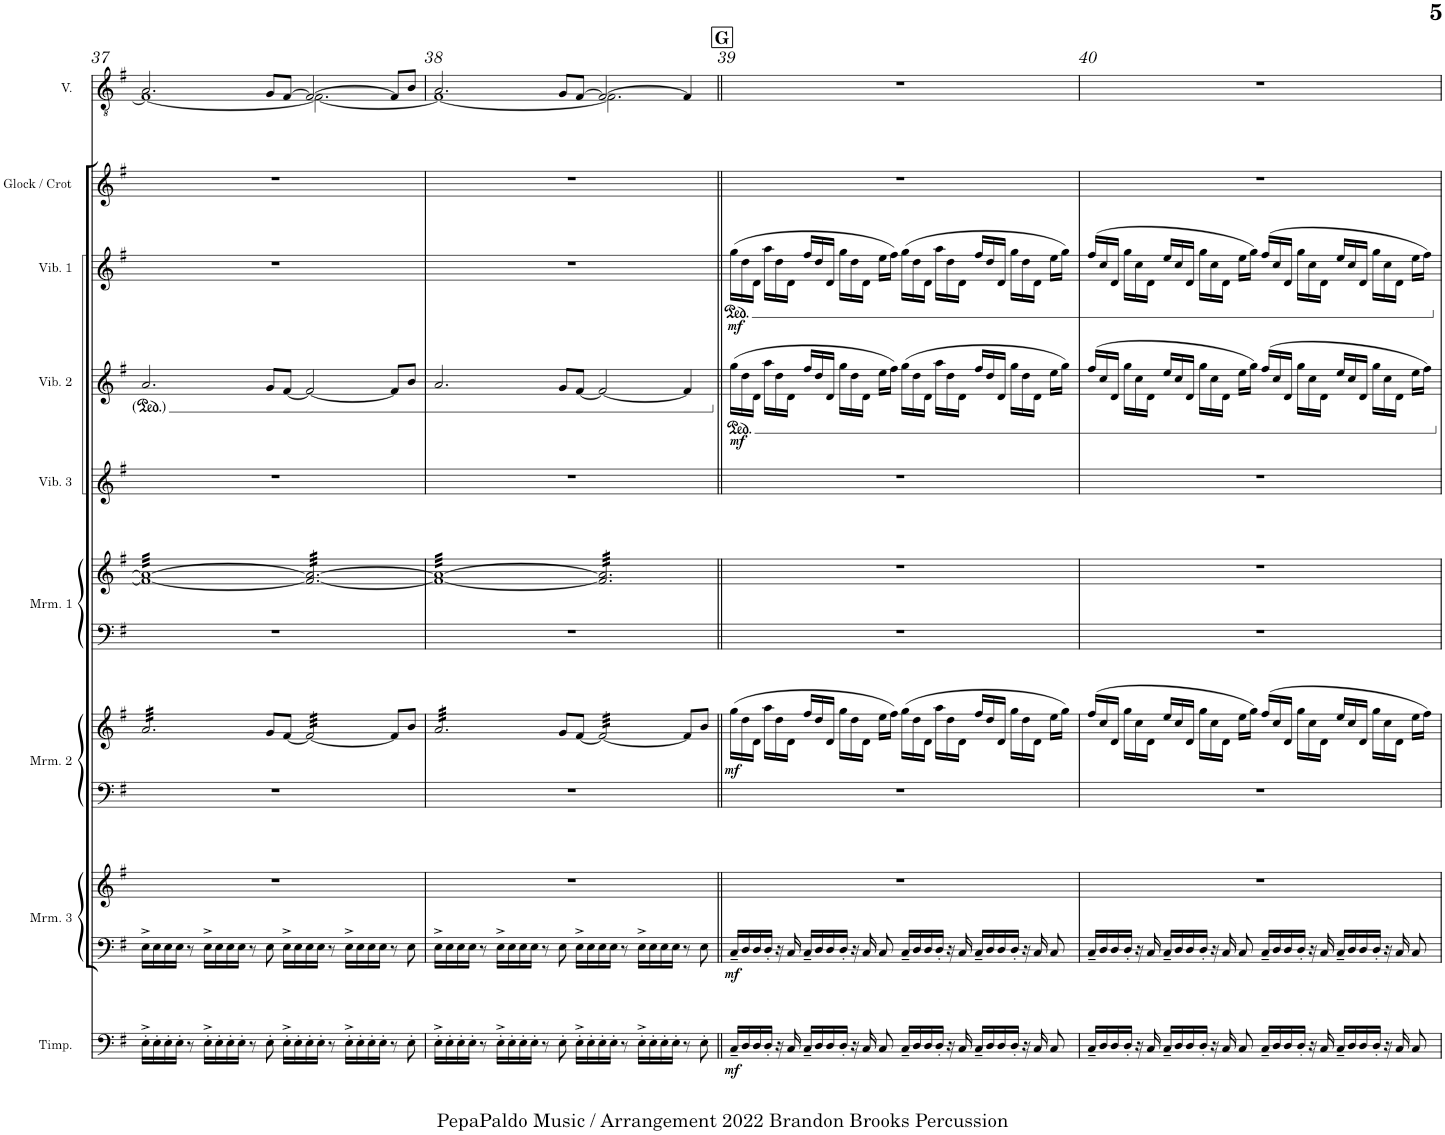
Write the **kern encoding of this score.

**kern	**dynam	**kern	**kern	**dynam	**kern	**kern	**dynam	**kern	**kern	**kern	**kern	**dynam	**kern	**dynam	**kern	**kern
*part9	*part9	*part8	*part8	*part8	*part7	*part7	*part7	*part6	*part6	*part5	*part4	*part4	*part3	*part3	*part2	*part1
*staff12	*staff12	*staff11	*staff10	*staff10/11	*staff9	*staff8	*staff8/9	*staff7	*staff6	*staff5	*staff4	*staff4	*staff3	*staff3	*staff2	*staff1
*I"Timpani	*	*I"Marimba 3	*	*	*I"Marimba 2	*	*	*I"Marimba 1	*	*I"Vibraphone 3	*I"Vibraphone 2	*	*I"Vibraphone 1	*	*I"Glock / Crot	*I"Voice
*I'Timp.	*	*I'Mrm. 3	*	*	*I'Mrm. 2	*	*	*I'Mrm. 1	*	*I'Vib. 3	*I'Vib. 2	*	*I'Vib. 1	*	*I'Glock / Crot	*I'V.
!!LO:PB:g=z
*clefF4	*	*clefF4	*clefG2	*	*clefF4	*clefG2	*	*clefF4	*clefG2	*clefG2	*clefG2	*	*clefG2	*	*clefG2	*clefGv2
*	*	*	*	*	*	*	*	*	*	*	*	*	*	*	*Trd-14c-24	*
*k[f#]	*	*k[f#]	*k[f#]	*	*k[f#]	*k[f#]	*	*k[f#]	*k[f#]	*k[f#]	*k[f#]	*	*k[f#]	*	*k[f#]	*k[f#]
*M7/4	*	*M7/4	*M7/4	*	*M7/4	*M7/4	*	*M7/4	*M7/4	*M7/4	*M7/4	*	*M7/4	*	*M7/4	*M7/4
=37	=37	=37	=37	=37	=37	=37	=37	=37	=37	=37	=37	=37	=37	=37	=37	=37
*	*	*	*	*	*	*	*	*	*	*	*	*	*	*	*	*^
*	*	*	*	*	*	*tremolo	*	*	*	*	*	*	*	*	*	*	*
*	*	*	*	*	*	*	*	*	*tremolo	*	*	*	*	*	*	*	*
16E'^\LL	.	16E^\LL	1..r	.	1..r	32a/LLL	.	1..r	32f# 32aLLL	1..r	2.a/	.	1..r	.	1..r	2.A/	1F#_
.	.	.	.	.	.	32a/	.	.	32f# 32a	.	.	.	.	.	.	.	.
16E'\	.	16E\	.	.	.	32a/	.	.	32f# 32a	.	.	.	.	.	.	.	.
.	.	.	.	.	.	32a/	.	.	32f# 32a	.	.	.	.	.	.	.	.
16E'\	.	16E\	.	.	.	32a/	.	.	32f# 32a	.	.	.	.	.	.	.	.
.	.	.	.	.	.	32a/	.	.	32f# 32a	.	.	.	.	.	.	.	.
16E'\JJ	.	16E\JJ	.	.	.	32a/	.	.	32f# 32a	.	.	.	.	.	.	.	.
.	.	.	.	.	.	32a/	.	.	32f# 32a	.	.	.	.	.	.	.	.
8r	.	8r	.	.	.	32a/	.	.	32f# 32a	.	.	.	.	.	.	.	.
.	.	.	.	.	.	32a/	.	.	32f# 32a	.	.	.	.	.	.	.	.
.	.	.	.	.	.	32a/	.	.	32f# 32a	.	.	.	.	.	.	.	.
.	.	.	.	.	.	32a/	.	.	32f# 32a	.	.	.	.	.	.	.	.
16E'^\LL	.	16E^\LL	.	.	.	32a/	.	.	32f# 32a	.	.	.	.	.	.	.	.
.	.	.	.	.	.	32a/	.	.	32f# 32a	.	.	.	.	.	.	.	.
16E'\	.	16E\	.	.	.	32a/	.	.	32f# 32a	.	.	.	.	.	.	.	.
.	.	.	.	.	.	32a/	.	.	32f# 32a	.	.	.	.	.	.	.	.
16E'\	.	16E\	.	.	.	32a/	.	.	32f# 32a	.	.	.	.	.	.	.	.
.	.	.	.	.	.	32a/	.	.	32f# 32a	.	.	.	.	.	.	.	.
16E'\JJ	.	16E\JJ	.	.	.	32a/	.	.	32f# 32a	.	.	.	.	.	.	.	.
.	.	.	.	.	.	32a/	.	.	32f# 32a	.	.	.	.	.	.	.	.
8r	.	8r	.	.	.	32a/	.	.	32f# 32a	.	.	.	.	.	.	.	.
.	.	.	.	.	.	32a/	.	.	32f# 32a	.	.	.	.	.	.	.	.
.	.	.	.	.	.	32a/	.	.	32f# 32a	.	.	.	.	.	.	.	.
.	.	.	.	.	.	32a/JJJ	.	.	32f# 32a	.	.	.	.	.	.	.	.
*	*	*	*	*	*	*Xtremolo	*	*	*	*	*	*	*	*	*	*	*
8E'\	.	8E\	.	.	.	8g/L	.	.	32f# 32a	.	8g/L	.	.	.	.	8G/L	.
.	.	.	.	.	.	.	.	.	32f# 32a	.	.	.	.	.	.	.	.
.	.	.	.	.	.	.	.	.	32f# 32a	.	.	.	.	.	.	.	.
.	.	.	.	.	.	.	.	.	32f# 32a	.	.	.	.	.	.	.	.
16E'^\LL	.	16E^\LL	.	.	.	[8f#/J	.	.	32f# 32a	.	[8f#/J	.	.	.	.	[8F#/J	.
.	.	.	.	.	.	.	.	.	32f# 32a	.	.	.	.	.	.	.	.
16E'\	.	16E\	.	.	.	.	.	.	32f# 32a	.	.	.	.	.	.	.	.
.	.	.	.	.	.	.	.	.	32f# 32aJJJ	.	.	.	.	.	.	.	.
*	*	*	*	*	*	*tremolo	*	*	*	*	*	*	*	*	*	*	*
16E'\	.	16E\	.	.	.	32f#/LLL	.	.	32f#/ 32a/LLL	.	2f#/_	.	.	.	.	2F#/_	2.F#\_
.	.	.	.	.	.	32f#/	.	.	32f#/ 32a/	.	.	.	.	.	.	.	.
16E'\JJ	.	16E\JJ	.	.	.	32f#/	.	.	32f#/ 32a/	.	.	.	.	.	.	.	.
.	.	.	.	.	.	32f#/	.	.	32f#/ 32a/	.	.	.	.	.	.	.	.
8r	.	8r	.	.	.	32f#/	.	.	32f#/ 32a/	.	.	.	.	.	.	.	.
.	.	.	.	.	.	32f#/	.	.	32f#/ 32a/	.	.	.	.	.	.	.	.
.	.	.	.	.	.	32f#/	.	.	32f#/ 32a/	.	.	.	.	.	.	.	.
.	.	.	.	.	.	32f#/	.	.	32f#/ 32a/	.	.	.	.	.	.	.	.
16E'^\LL	.	16E^\LL	.	.	.	32f#/	.	.	32f#/ 32a/	.	.	.	.	.	.	.	.
.	.	.	.	.	.	32f#/	.	.	32f#/ 32a/	.	.	.	.	.	.	.	.
16E'\	.	16E\	.	.	.	32f#/	.	.	32f#/ 32a/	.	.	.	.	.	.	.	.
.	.	.	.	.	.	32f#/	.	.	32f#/ 32a/	.	.	.	.	.	.	.	.
16E'\	.	16E\	.	.	.	32f#/	.	.	32f#/ 32a/	.	.	.	.	.	.	.	.
.	.	.	.	.	.	32f#/	.	.	32f#/ 32a/	.	.	.	.	.	.	.	.
16E'\JJ	.	16E\JJ	.	.	.	32f#/	.	.	32f#/ 32a/	.	.	.	.	.	.	.	.
.	.	.	.	.	.	32f#/JJJ	.	.	32f#/ 32a/	.	.	.	.	.	.	.	.
*	*	*	*	*	*	*Xtremolo	*	*	*	*	*	*	*	*	*	*	*
8r	.	8r	.	.	.	8f#/L]	.	.	32f#/ 32a/	.	8f#/L]	.	.	.	.	8F#/L]	.
.	.	.	.	.	.	.	.	.	32f#/ 32a/	.	.	.	.	.	.	.	.
.	.	.	.	.	.	.	.	.	32f#/ 32a/	.	.	.	.	.	.	.	.
.	.	.	.	.	.	.	.	.	32f#/ 32a/	.	.	.	.	.	.	.	.
8E'\	.	8E\	.	.	.	8b/J	.	.	32f#/ 32a/	.	8b/J	.	.	.	.	8B/J	.
.	.	.	.	.	.	.	.	.	32f#/ 32a/	.	.	.	.	.	.	.	.
.	.	.	.	.	.	.	.	.	32f#/ 32a/	.	.	.	.	.	.	.	.
.	.	.	.	.	.	.	.	.	32f#/ 32a/JJJ	.	.	.	.	.	.	.	.
=38	=38	=38	=38	=38	=38	=38	=38	=38	=38	=38	=38	=38	=38	=38	=38	=38	=38
*	*	*	*	*	*	*tremolo	*	*	*	*	*	*	*	*	*	*	*
16E'^\LL	.	16E^\LL	1..r	.	1..r	32a/LLL	.	1..r	32f# 32aLLL	1..r	2.a/	.	1..r	.	1..r	2.A/	1F#_
.	.	.	.	.	.	32a/	.	.	32f# 32a	.	.	.	.	.	.	.	.
16E'\	.	16E\	.	.	.	32a/	.	.	32f# 32a	.	.	.	.	.	.	.	.
.	.	.	.	.	.	32a/	.	.	32f# 32a	.	.	.	.	.	.	.	.
16E'\	.	16E\	.	.	.	32a/	.	.	32f# 32a	.	.	.	.	.	.	.	.
.	.	.	.	.	.	32a/	.	.	32f# 32a	.	.	.	.	.	.	.	.
16E'\JJ	.	16E\JJ	.	.	.	32a/	.	.	32f# 32a	.	.	.	.	.	.	.	.
.	.	.	.	.	.	32a/	.	.	32f# 32a	.	.	.	.	.	.	.	.
8r	.	8r	.	.	.	32a/	.	.	32f# 32a	.	.	.	.	.	.	.	.
.	.	.	.	.	.	32a/	.	.	32f# 32a	.	.	.	.	.	.	.	.
.	.	.	.	.	.	32a/	.	.	32f# 32a	.	.	.	.	.	.	.	.
.	.	.	.	.	.	32a/	.	.	32f# 32a	.	.	.	.	.	.	.	.
16E'^\LL	.	16E^\LL	.	.	.	32a/	.	.	32f# 32a	.	.	.	.	.	.	.	.
.	.	.	.	.	.	32a/	.	.	32f# 32a	.	.	.	.	.	.	.	.
16E'\	.	16E\	.	.	.	32a/	.	.	32f# 32a	.	.	.	.	.	.	.	.
.	.	.	.	.	.	32a/	.	.	32f# 32a	.	.	.	.	.	.	.	.
16E'\	.	16E\	.	.	.	32a/	.	.	32f# 32a	.	.	.	.	.	.	.	.
.	.	.	.	.	.	32a/	.	.	32f# 32a	.	.	.	.	.	.	.	.
16E'\JJ	.	16E\JJ	.	.	.	32a/	.	.	32f# 32a	.	.	.	.	.	.	.	.
.	.	.	.	.	.	32a/	.	.	32f# 32a	.	.	.	.	.	.	.	.
8r	.	8r	.	.	.	32a/	.	.	32f# 32a	.	.	.	.	.	.	.	.
.	.	.	.	.	.	32a/	.	.	32f# 32a	.	.	.	.	.	.	.	.
.	.	.	.	.	.	32a/	.	.	32f# 32a	.	.	.	.	.	.	.	.
.	.	.	.	.	.	32a/JJJ	.	.	32f# 32a	.	.	.	.	.	.	.	.
*	*	*	*	*	*	*Xtremolo	*	*	*	*	*	*	*	*	*	*	*
8E'\	.	8E\	.	.	.	8g/L	.	.	32f# 32a	.	8g/L	.	.	.	.	8G/L	.
.	.	.	.	.	.	.	.	.	32f# 32a	.	.	.	.	.	.	.	.
.	.	.	.	.	.	.	.	.	32f# 32a	.	.	.	.	.	.	.	.
.	.	.	.	.	.	.	.	.	32f# 32a	.	.	.	.	.	.	.	.
16E'^\LL	.	16E^\LL	.	.	.	[8f#/J	.	.	32f# 32a	.	[8f#/J	.	.	.	.	[8F#/J	.
.	.	.	.	.	.	.	.	.	32f# 32a	.	.	.	.	.	.	.	.
16E'\	.	16E\	.	.	.	.	.	.	32f# 32a	.	.	.	.	.	.	.	.
.	.	.	.	.	.	.	.	.	32f# 32aJJJ	.	.	.	.	.	.	.	.
*	*	*	*	*	*	*tremolo	*	*	*	*	*	*	*	*	*	*	*
16E'\	.	16E\	.	.	.	32f#/LLL	.	.	32f#/] 32a/]LLL	.	2f#/_	.	.	.	.	2F#/_	2.F#\]
.	.	.	.	.	.	32f#/	.	.	32f#/ 32a/	.	.	.	.	.	.	.	.
16E'\JJ	.	16E\JJ	.	.	.	32f#/	.	.	32f#/ 32a/	.	.	.	.	.	.	.	.
.	.	.	.	.	.	32f#/	.	.	32f#/ 32a/	.	.	.	.	.	.	.	.
8r	.	8r	.	.	.	32f#/	.	.	32f#/ 32a/	.	.	.	.	.	.	.	.
.	.	.	.	.	.	32f#/	.	.	32f#/ 32a/	.	.	.	.	.	.	.	.
.	.	.	.	.	.	32f#/	.	.	32f#/ 32a/	.	.	.	.	.	.	.	.
.	.	.	.	.	.	32f#/	.	.	32f#/ 32a/	.	.	.	.	.	.	.	.
16E'^\LL	.	16E^\LL	.	.	.	32f#/	.	.	32f#/ 32a/	.	.	.	.	.	.	.	.
.	.	.	.	.	.	32f#/	.	.	32f#/ 32a/	.	.	.	.	.	.	.	.
16E'\	.	16E\	.	.	.	32f#/	.	.	32f#/ 32a/	.	.	.	.	.	.	.	.
.	.	.	.	.	.	32f#/	.	.	32f#/ 32a/	.	.	.	.	.	.	.	.
16E'\	.	16E\	.	.	.	32f#/	.	.	32f#/ 32a/	.	.	.	.	.	.	.	.
.	.	.	.	.	.	32f#/	.	.	32f#/ 32a/	.	.	.	.	.	.	.	.
16E'\JJ	.	16E\JJ	.	.	.	32f#/	.	.	32f#/ 32a/	.	.	.	.	.	.	.	.
.	.	.	.	.	.	32f#/JJJ	.	.	32f#/ 32a/	.	.	.	.	.	.	.	.
*	*	*	*	*	*	*Xtremolo	*	*	*	*	*	*	*	*	*	*	*
8r	.	8r	.	.	.	8f#/L]	.	.	32f#/ 32a/	.	4f#/]	.	.	.	.	4F#/]	.
.	.	.	.	.	.	.	.	.	32f#/ 32a/	.	.	.	.	.	.	.	.
.	.	.	.	.	.	.	.	.	32f#/ 32a/	.	.	.	.	.	.	.	.
.	.	.	.	.	.	.	.	.	32f#/ 32a/	.	.	.	.	.	.	.	.
8E'\	.	8E\	.	.	.	8b/J	.	.	32f#/ 32a/	.	.	.	.	.	.	.	.
.	.	.	.	.	.	.	.	.	32f#/ 32a/	.	.	.	.	.	.	.	.
.	.	.	.	.	.	.	.	.	32f#/ 32a/	.	.	.	.	.	.	.	.
.	.	.	.	.	.	.	.	.	32f#/ 32a/JJJ	.	.	.	.	.	.	.	.
*	*	*	*	*	*	*	*	*	*Xtremolo	*	*	*	*	*	*	*	*
*	*	*	*	*	*	*	*	*	*	*	*	*	*	*	*	*v	*v
!!LO:REH:place=s1:a:B:cj:fs=14:t=G
=39||	=39||	=39||	=39||	=39||	=39||	=39||	=39||	=39||	=39||	=39||	=39||	=39||	=39||	=39||	=39||	=39||
*	*	*	*	*	*	*	*	*	*	*	*ped	*	*	*	*	*
*	*	*	*	*	*	*	*	*	*	*	*	*	*ped	*	*	*
!	!LO:DY:b	!	!	!LO:DY:b=2	!	!	!LO:DY:b	!	!	!	!	!LO:DY:b	!	!LO:DY:b	!	!
16C~/LL	mf	16C~/LL	1..r	mf	1..r	(16gg\LL	mf	1..r	1..r	1..r	(16gg\LL	mf	(16gg\LL	mf	1..r	1..r
16D/	.	16D/	.	.	.	16dd\	.	.	.	.	16dd\	.	16dd\	.	.	.
16D/	.	16D/	.	.	.	16d\JJ	.	.	.	.	16d\JJ	.	16d\JJ	.	.	.
16D'/JJ	.	16D'/JJ	.	.	.	16aa\LL	.	.	.	.	16aa\LL	.	16aa\LL	.	.	.
16r	.	16r	.	.	.	16dd\	.	.	.	.	16dd\	.	16dd\	.	.	.
16C/	.	16C/	.	.	.	16d\JJ	.	.	.	.	16d\JJ	.	16d\JJ	.	.	.
16C~/LL	.	16C~/LL	.	.	.	16ff#/LL	.	.	.	.	16ff#/LL	.	16ff#/LL	.	.	.
16D/	.	16D/	.	.	.	16dd/	.	.	.	.	16dd/	.	16dd/	.	.	.
16D/	.	16D/	.	.	.	16d/JJ	.	.	.	.	16d/JJ	.	16d/JJ	.	.	.
16D'/JJ	.	16D'/JJ	.	.	.	16gg\LL	.	.	.	.	16gg\LL	.	16gg\LL	.	.	.
16r	.	16r	.	.	.	16dd\	.	.	.	.	16dd\	.	16dd\	.	.	.
16C/	.	16C/	.	.	.	16d\JJ	.	.	.	.	16d\JJ	.	16d\JJ	.	.	.
8C/	.	8C/	.	.	.	16ee\LL	.	.	.	.	16ee\LL	.	16ee\LL	.	.	.
.	.	.	.	.	.	16ff#\JJ)	.	.	.	.	16ff#\JJ)	.	16ff#\JJ)	.	.	.
16C~/LL	.	16C~/LL	.	.	.	(16gg\LL	.	.	.	.	(16gg\LL	.	(16gg\LL	.	.	.
16D/	.	16D/	.	.	.	16dd\	.	.	.	.	16dd\	.	16dd\	.	.	.
16D/	.	16D/	.	.	.	16d\JJ	.	.	.	.	16d\JJ	.	16d\JJ	.	.	.
16D'/JJ	.	16D'/JJ	.	.	.	16aa\LL	.	.	.	.	16aa\LL	.	16aa\LL	.	.	.
16r	.	16r	.	.	.	16dd\	.	.	.	.	16dd\	.	16dd\	.	.	.
16C/	.	16C/	.	.	.	16d\JJ	.	.	.	.	16d\JJ	.	16d\JJ	.	.	.
16C~/LL	.	16C~/LL	.	.	.	16ff#/LL	.	.	.	.	16ff#/LL	.	16ff#/LL	.	.	.
16D/	.	16D/	.	.	.	16dd/	.	.	.	.	16dd/	.	16dd/	.	.	.
16D/	.	16D/	.	.	.	16d/JJ	.	.	.	.	16d/JJ	.	16d/JJ	.	.	.
16D'/JJ	.	16D'/JJ	.	.	.	16gg\LL	.	.	.	.	16gg\LL	.	16gg\LL	.	.	.
16r	.	16r	.	.	.	16dd\	.	.	.	.	16dd\	.	16dd\	.	.	.
16C/	.	16C/	.	.	.	16d\JJ	.	.	.	.	16d\JJ	.	16d\JJ	.	.	.
8C/	.	8C/	.	.	.	16ee\LL	.	.	.	.	16ee\LL	.	16ee\LL	.	.	.
.	.	.	.	.	.	16gg\JJ)	.	.	.	.	16gg\JJ)	.	16gg\JJ)	.	.	.
=40	=40	=40	=40	=40	=40	=40	=40	=40	=40	=40	=40	=40	=40	=40	=40	=40
16C~/LL	.	16C~/LL	1..r	.	1..r	(16ff#/LL	.	1..r	1..r	1..r	(16ff#/LL	.	(16ff#/LL	.	1..r	1..r
16D/	.	16D/	.	.	.	16cc/	.	.	.	.	16cc/	.	16cc/	.	.	.
16D/	.	16D/	.	.	.	16d/JJ	.	.	.	.	16d/JJ	.	16d/JJ	.	.	.
16D'/JJ	.	16D'/JJ	.	.	.	16gg\LL	.	.	.	.	16gg\LL	.	16gg\LL	.	.	.
16r	.	16r	.	.	.	16cc\	.	.	.	.	16cc\	.	16cc\	.	.	.
16C/	.	16C/	.	.	.	16d\JJ	.	.	.	.	16d\JJ	.	16d\JJ	.	.	.
16C~/LL	.	16C~/LL	.	.	.	16ee/LL	.	.	.	.	16ee/LL	.	16ee/LL	.	.	.
16D/	.	16D/	.	.	.	16cc/	.	.	.	.	16cc/	.	16cc/	.	.	.
16D/	.	16D/	.	.	.	16d/JJ	.	.	.	.	16d/JJ	.	16d/JJ	.	.	.
16D'/JJ	.	16D'/JJ	.	.	.	16gg\LL	.	.	.	.	16gg\LL	.	16gg\LL	.	.	.
16r	.	16r	.	.	.	16cc\	.	.	.	.	16cc\	.	16cc\	.	.	.
16C/	.	16C/	.	.	.	16d\JJ	.	.	.	.	16d\JJ	.	16d\JJ	.	.	.
8C/	.	8C/	.	.	.	16ee\LL	.	.	.	.	16ee\LL	.	16ee\LL	.	.	.
.	.	.	.	.	.	16gg\JJ)	.	.	.	.	16gg\JJ)	.	16gg\JJ)	.	.	.
16C~/LL	.	16C~/LL	.	.	.	(16ff#/LL	.	.	.	.	(16ff#/LL	.	(16ff#/LL	.	.	.
16D/	.	16D/	.	.	.	16cc/	.	.	.	.	16cc/	.	16cc/	.	.	.
16D/	.	16D/	.	.	.	16d/JJ	.	.	.	.	16d/JJ	.	16d/JJ	.	.	.
16D'/JJ	.	16D'/JJ	.	.	.	16gg\LL	.	.	.	.	16gg\LL	.	16gg\LL	.	.	.
16r	.	16r	.	.	.	16cc\	.	.	.	.	16cc\	.	16cc\	.	.	.
16C/	.	16C/	.	.	.	16d\JJ	.	.	.	.	16d\JJ	.	16d\JJ	.	.	.
16C~/LL	.	16C~/LL	.	.	.	16ee/LL	.	.	.	.	16ee/LL	.	16ee/LL	.	.	.
16D/	.	16D/	.	.	.	16cc/	.	.	.	.	16cc/	.	16cc/	.	.	.
16D/	.	16D/	.	.	.	16d/JJ	.	.	.	.	16d/JJ	.	16d/JJ	.	.	.
16D'/JJ	.	16D'/JJ	.	.	.	16gg\LL	.	.	.	.	16gg\LL	.	16gg\LL	.	.	.
16r	.	16r	.	.	.	16cc\	.	.	.	.	16cc\	.	16cc\	.	.	.
16C/	.	16C/	.	.	.	16d\JJ	.	.	.	.	16d\JJ	.	16d\JJ	.	.	.
8C/	.	8C/	.	.	.	16ee\LL	.	.	.	.	16ee\LL	.	16ee\LL	.	.	.
.	.	.	.	.	.	16ff#\JJ)	.	.	.	.	16ff#\JJ)	.	16ff#\JJ)	.	.	.
*	*	*	*	*	*	*	*	*	*	*	*Xped	*	*	*	*	*
*	*	*	*	*	*	*	*	*	*	*	*	*	*Xped	*	*	*
=	=	=	=	=	=	=	=	=	=	=	=	=	=	=	=	=
*-	*-	*-	*-	*-	*-	*-	*-	*-	*-	*-	*-	*-	*-	*-	*-	*-
